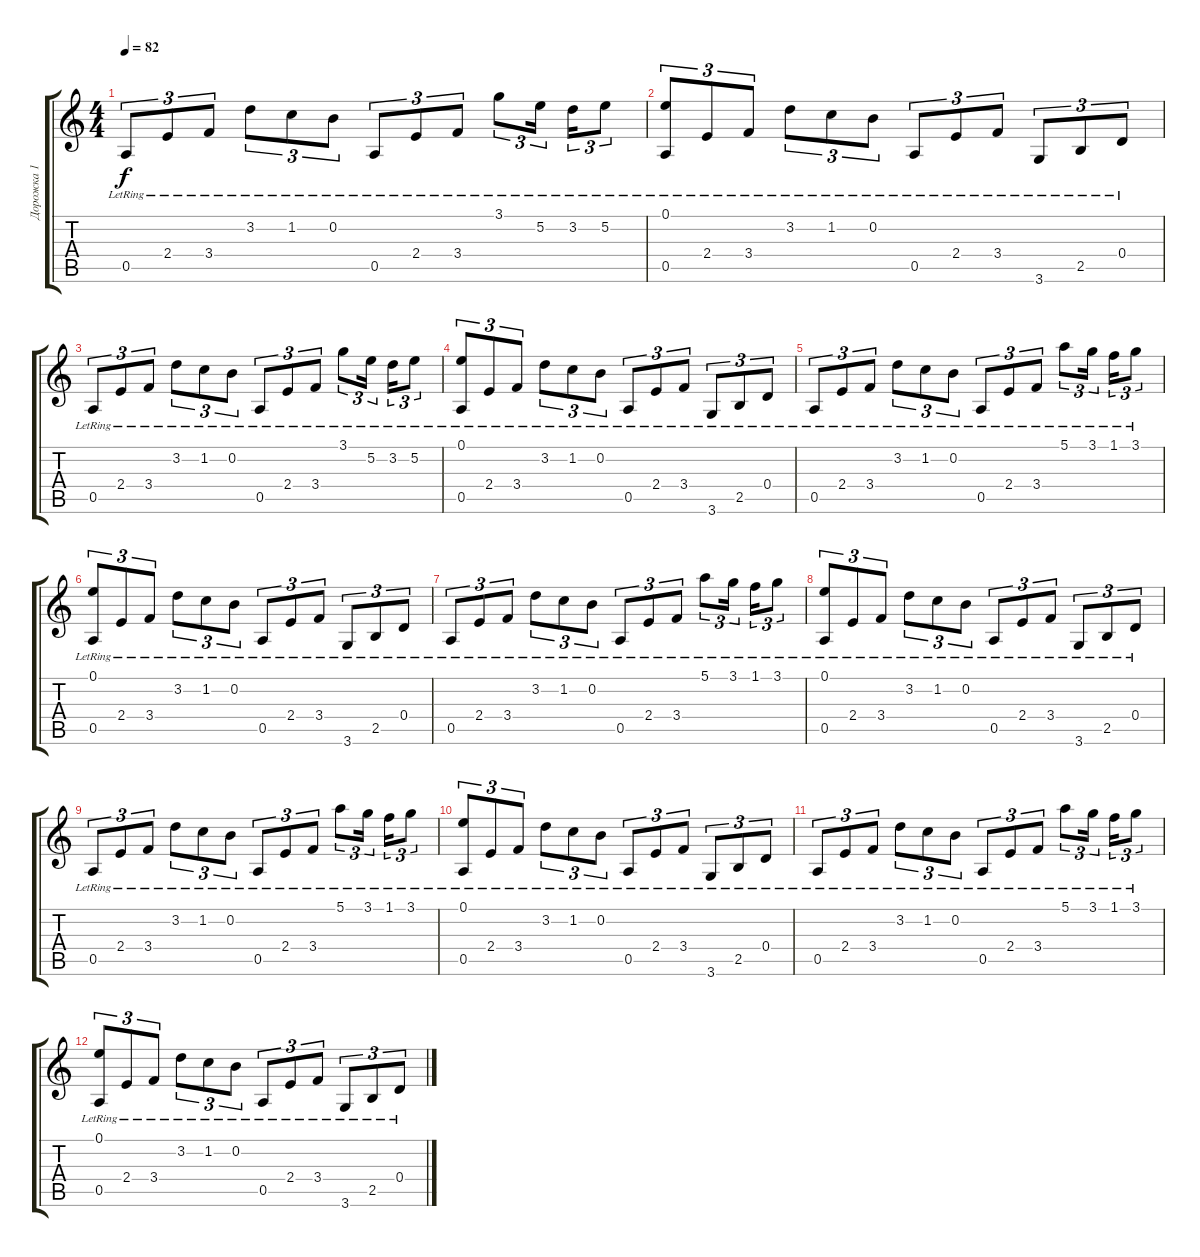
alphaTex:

\track ("Дорожка 1" "Дорожка 1") {instrument acousticguitarsteel}
\staff {score tabs}
\tuning (E4 B3 G3 D3 A2 E2) {hide}
\ts (4 4)
\tempo 82
\clef g2
\ks c
0.5{lr}.8{tu (3 2) dy f} 2.4{lr}.8{tu (3 2)} 3.4{lr}.8{tu (3 2)} 3.2{lr}.8{tu (3 2)} 1.2{lr}.8{tu (3 2)} 0.2{lr}.8{tu (3 2)} 0.5{lr}.8{tu (3 2)} 2.4{lr}.8{tu (3 2)} 3.4{lr}.8{tu (3 2)} 3.1{lr}.8{tu (3 2)} 5.2{lr}.16{tu (3 2)} 3.2{lr}.16{tu (3 2)} 5.2{lr}.8{tu (3 2)} |
(0.1{lr} 0.5{lr}).8{tu (3 2)} 2.4{lr}.8{tu (3 2)} 3.4{lr}.8{tu (3 2)} 3.2{lr}.8{tu (3 2)} 1.2{lr}.8{tu (3 2)} 0.2{lr}.8{tu (3 2)} 0.5{lr}.8{tu (3 2)} 2.4{lr}.8{tu (3 2)} 3.4{lr}.8{tu (3 2)} 3.6{lr}.8{tu (3 2)} 2.5{lr}.8{tu (3 2)} 0.4{lr}.8{tu (3 2)} |
0.5{lr}.8{tu (3 2)} 2.4{lr}.8{tu (3 2)} 3.4{lr}.8{tu (3 2)} 3.2{lr}.8{tu (3 2)} 1.2{lr}.8{tu (3 2)} 0.2{lr}.8{tu (3 2)} 0.5{lr}.8{tu (3 2)} 2.4{lr}.8{tu (3 2)} 3.4{lr}.8{tu (3 2)} 3.1{lr}.8{tu (3 2)} 5.2{lr}.16{tu (3 2)} 3.2{lr}.16{tu (3 2)} 5.2{lr}.8{tu (3 2)} |
(0.1{lr} 0.5{lr}).8{tu (3 2)} 2.4{lr}.8{tu (3 2)} 3.4{lr}.8{tu (3 2)} 3.2{lr}.8{tu (3 2)} 1.2{lr}.8{tu (3 2)} 0.2{lr}.8{tu (3 2)} 0.5{lr}.8{tu (3 2)} 2.4{lr}.8{tu (3 2)} 3.4{lr}.8{tu (3 2)} 3.6{lr}.8{tu (3 2)} 2.5{lr}.8{tu (3 2)} 0.4{lr}.8{tu (3 2)} |
0.5{lr}.8{tu (3 2)} 2.4{lr}.8{tu (3 2)} 3.4{lr}.8{tu (3 2)} 3.2{lr}.8{tu (3 2)} 1.2{lr}.8{tu (3 2)} 0.2{lr}.8{tu (3 2)} 0.5{lr}.8{tu (3 2)} 2.4{lr}.8{tu (3 2)} 3.4{lr}.8{tu (3 2)} 5.1{lr}.8{tu (3 2)} 3.1{lr}.16{tu (3 2)} 1.1{lr}.16{tu (3 2)} 3.1{lr}.8{tu (3 2)} |
(0.1{lr} 0.5{lr}).8{tu (3 2)} 2.4{lr}.8{tu (3 2)} 3.4{lr}.8{tu (3 2)} 3.2{lr}.8{tu (3 2)} 1.2{lr}.8{tu (3 2)} 0.2{lr}.8{tu (3 2)} 0.5{lr}.8{tu (3 2)} 2.4{lr}.8{tu (3 2)} 3.4{lr}.8{tu (3 2)} 3.6{lr}.8{tu (3 2)} 2.5{lr}.8{tu (3 2)} 0.4{lr}.8{tu (3 2)} |
0.5{lr}.8{tu (3 2)} 2.4{lr}.8{tu (3 2)} 3.4{lr}.8{tu (3 2)} 3.2{lr}.8{tu (3 2)} 1.2{lr}.8{tu (3 2)} 0.2{lr}.8{tu (3 2)} 0.5{lr}.8{tu (3 2)} 2.4{lr}.8{tu (3 2)} 3.4{lr}.8{tu (3 2)} 5.1{lr}.8{tu (3 2)} 3.1{lr}.16{tu (3 2)} 1.1{lr}.16{tu (3 2)} 3.1{lr}.8{tu (3 2)} |
(0.1{lr} 0.5{lr}).8{tu (3 2)} 2.4{lr}.8{tu (3 2)} 3.4{lr}.8{tu (3 2)} 3.2{lr}.8{tu (3 2)} 1.2{lr}.8{tu (3 2)} 0.2{lr}.8{tu (3 2)} 0.5{lr}.8{tu (3 2)} 2.4{lr}.8{tu (3 2)} 3.4{lr}.8{tu (3 2)} 3.6{lr}.8{tu (3 2)} 2.5{lr}.8{tu (3 2)} 0.4{lr}.8{tu (3 2)} |
0.5{lr}.8{tu (3 2)} 2.4{lr}.8{tu (3 2)} 3.4{lr}.8{tu (3 2)} 3.2{lr}.8{tu (3 2)} 1.2{lr}.8{tu (3 2)} 0.2{lr}.8{tu (3 2)} 0.5{lr}.8{tu (3 2)} 2.4{lr}.8{tu (3 2)} 3.4{lr}.8{tu (3 2)} 5.1{lr}.8{tu (3 2)} 3.1{lr}.16{tu (3 2)} 1.1{lr}.16{tu (3 2)} 3.1{lr}.8{tu (3 2)} |
(0.1{lr} 0.5{lr}).8{tu (3 2)} 2.4{lr}.8{tu (3 2)} 3.4{lr}.8{tu (3 2)} 3.2{lr}.8{tu (3 2)} 1.2{lr}.8{tu (3 2)} 0.2{lr}.8{tu (3 2)} 0.5{lr}.8{tu (3 2)} 2.4{lr}.8{tu (3 2)} 3.4{lr}.8{tu (3 2)} 3.6{lr}.8{tu (3 2)} 2.5{lr}.8{tu (3 2)} 0.4{lr}.8{tu (3 2)} |
0.5{lr}.8{tu (3 2)} 2.4{lr}.8{tu (3 2)} 3.4{lr}.8{tu (3 2)} 3.2{lr}.8{tu (3 2)} 1.2{lr}.8{tu (3 2)} 0.2{lr}.8{tu (3 2)} 0.5{lr}.8{tu (3 2)} 2.4{lr}.8{tu (3 2)} 3.4{lr}.8{tu (3 2)} 5.1{lr}.8{tu (3 2)} 3.1{lr}.16{tu (3 2)} 1.1{lr}.16{tu (3 2)} 3.1{lr}.8{tu (3 2)} |
(0.1{lr} 0.5{lr}).8{tu (3 2)} 2.4{lr}.8{tu (3 2)} 3.4{lr}.8{tu (3 2)} 3.2{lr}.8{tu (3 2)} 1.2{lr}.8{tu (3 2)} 0.2{lr}.8{tu (3 2)} 0.5{lr}.8{tu (3 2)} 2.4{lr}.8{tu (3 2)} 3.4{lr}.8{tu (3 2)} 3.6{lr}.8{tu (3 2)} 2.5{lr}.8{tu (3 2)} 0.4{lr}.8{tu (3 2)}
